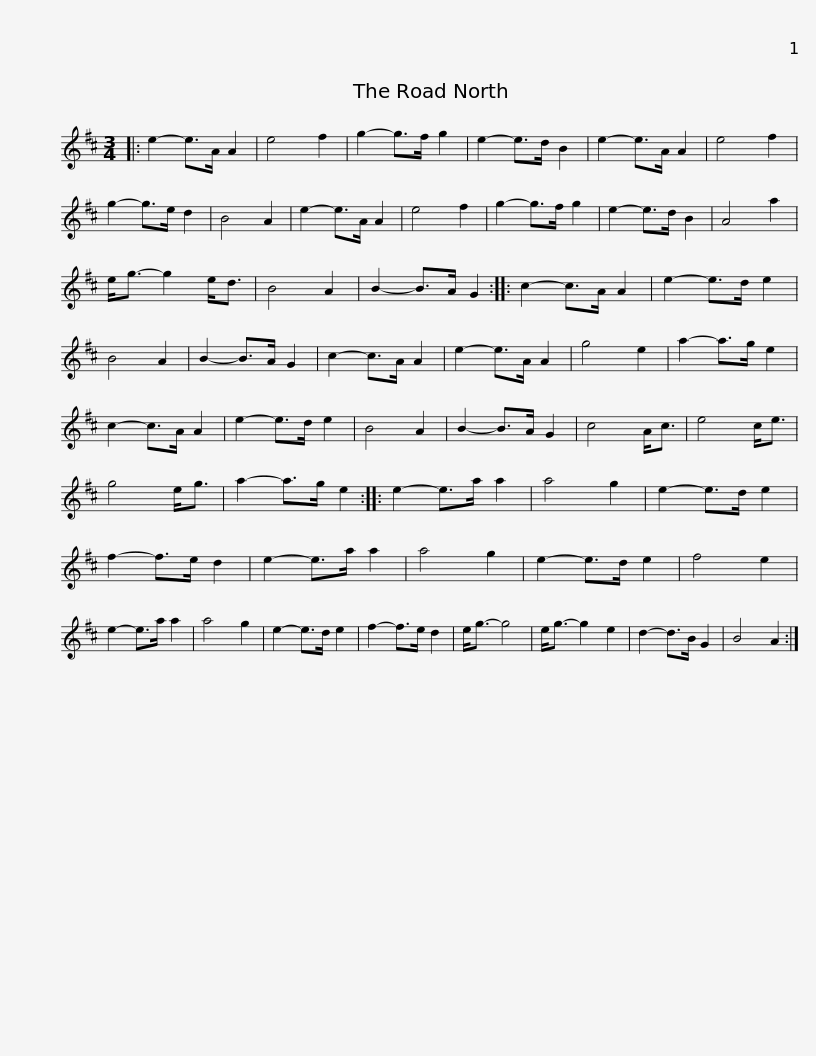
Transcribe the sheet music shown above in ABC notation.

X:1
L:1/8
M:3/4
I:linebreak $
K:D
V:1 treble
V:1
|: e2- e>A A2 | e4 f2 | g2- g>f g2 | e2- e>d B2 | e2- e>A A2 | %5
 e4 f2 | g2- g>e d2 | B4 A2 | e2- e>A A2 | e4 f2 | %10
 g2- g>f g2 |$ e2- e>d B2 | A4 a2 | e<g- g2 e<d | B4 A2 | %15
 B2- B>A G2 :: c2- c>A A2 | e2- e>d e2 | B4 A2 | B2- B>A G2 | %20
 c2- c>A A2 |$ e2- e>A A2 | g4 e2 | a2- a>g e2 | c2- c>A A2 | %25
 e2- e>d e2 | B4 A2 | B2- B>A G2 | c4 A<c | e4 c<e | %30
 g4 e<g |$ a2- a>g e2 :: e2- e>a a2 | a4 g2 | e2- e>d e2 | %35
 f2- f>e d2 | e2- e>a a2 | a4 g2 | e2- e>d e2 | f4 e2 | %40
 e2- e>a a2 |$ a4 g2 | e2- e>d e2 | f2- f>e d2 | e<g- g4 | %45
 e<g- g2 e2 | d2- d>B G2 | B4 A2 :| %48
